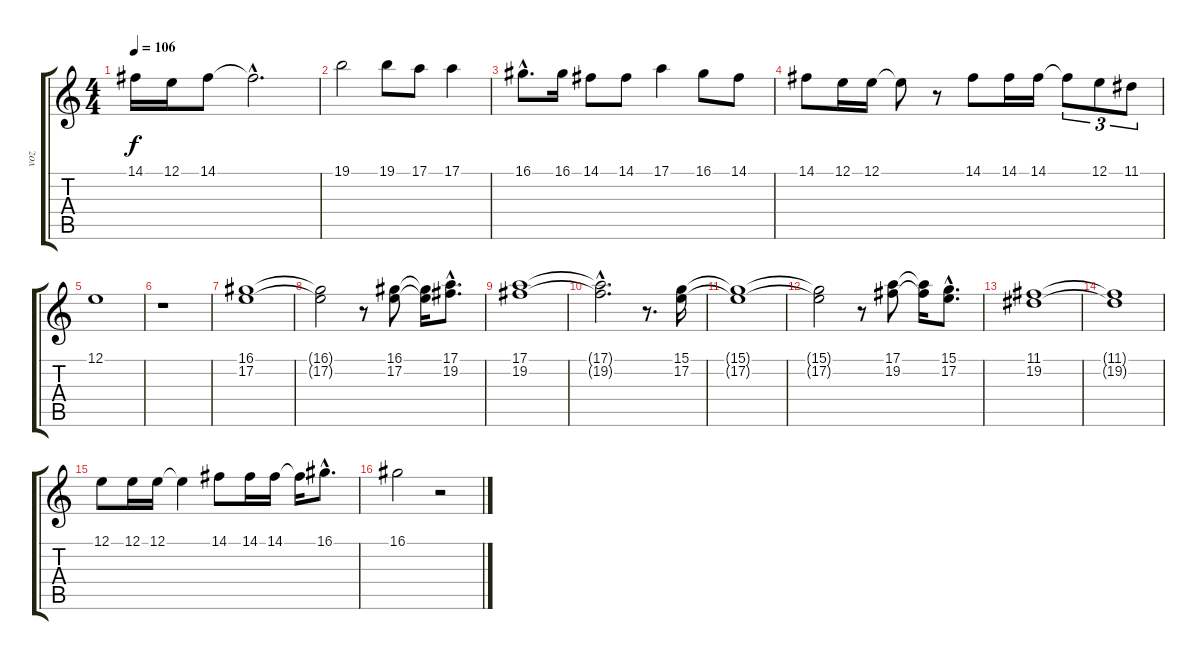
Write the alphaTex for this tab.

\track ("voz" "voz") {instrument lead6voice}
\staff {score tabs}
\tuning (E4 B3 G3 D3 A2 E2) {hide}
\ts (4 4)
\tempo 106
\clef g2
\ks c
14.1.16{dy f} 12.1.16 14.1.8 14.1{hac t}.2{d} |
19.1.2 19.1.8 17.1.8 17.1.4 |
16.1{hac}.8{d} 16.1.16 14.1.8 14.1.8 17.1.4 16.1.8 14.1.8 |
14.1.8 12.1.16 12.1.16 12.1{t}.8 r.8 14.1.8 14.1.16 14.1.16 14.1{t}.8{tu (3 2)} 12.1.8{tu (3 2)} 11.1.8{tu (3 2)} |
12.1.1 |
r.1 |
(16.1 17.2).1 |
(16.1{t} 17.2{t}).2 r.8 (16.1 17.2).8 (16.1{t} 17.2{t}).16 (17.1{hac} 19.2{hac}).8{d} |
(17.1 19.2).1 |
(17.1{hac t} 19.2{hac t}).2{d} r.8{d} (15.1 17.2).16 |
(15.1{t} 17.2{t}).1 |
(15.1{t} 17.2{t}).2 r.8 (17.1 19.2).8 (17.1{t} 19.2{t}).16 (15.1{hac} 17.2{hac}).8{d} |
(11.1 19.2).1 |
(11.1{t} 19.2{t}).1 |
12.1.8 12.1.16 12.1.16 12.1{t}.4 14.1.8 14.1.16 14.1.16 14.1{t}.16 16.1{hac}.8{d} |
16.1.2 r.2
